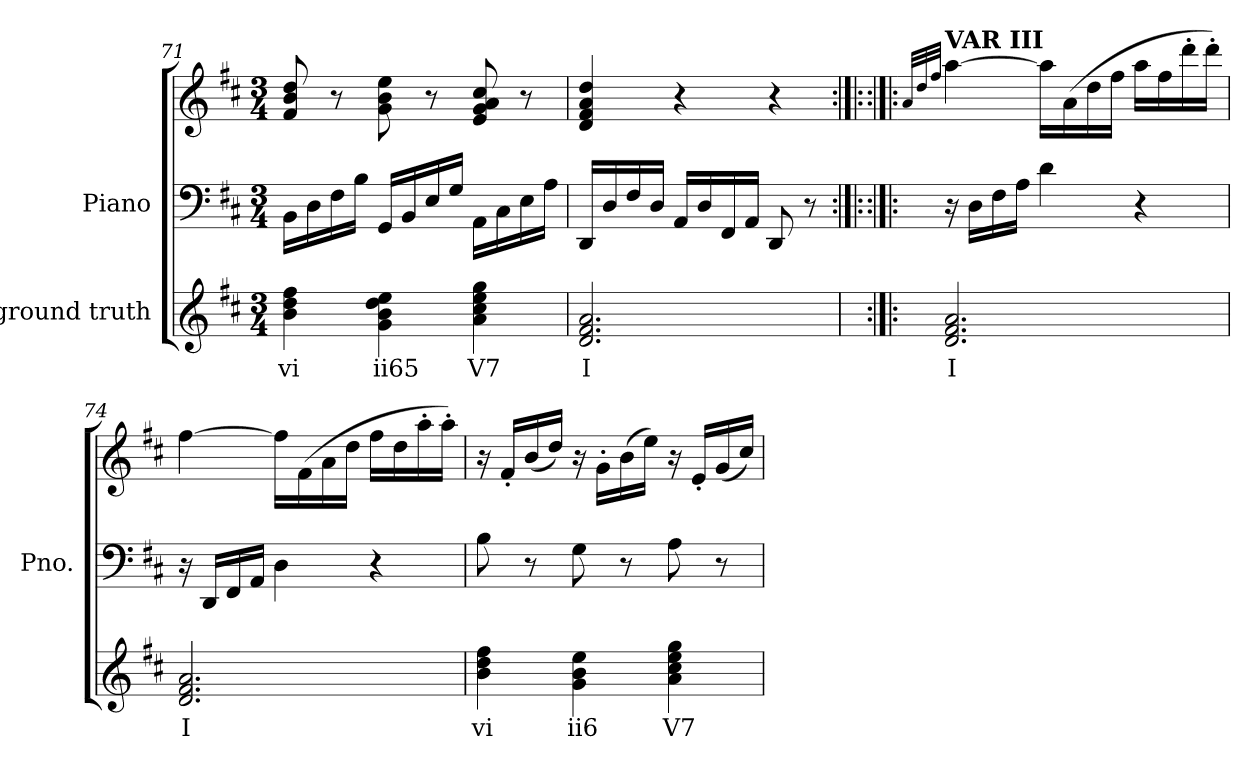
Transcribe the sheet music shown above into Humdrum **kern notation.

**kern	**text	**kern	**kern
*part2	*part2	*part1	*part1
*staff3	*staff3	*staff2	*staff1
*I"ground truth	*	*I"Piano	*
*	*	*I'Pno.	*
*	*	*clefF4	*clefG2
*k[f#c#]	*	*k[f#c#]	*k[f#c#]
*D:	*	*D:	*D:
*M3/4	*	*M3/4	*M3/4
=71	=71	=71	=71
4b 4dd 4ff#	vi	16BB\LL	8f#/ 8b/ 8dd/
.	.	16D\	.
.	.	16F#\	8r
.	.	16B\JJ	.
4g 4b 4dd 4ee	ii65	16GG/LL	8g\ 8b\ 8ee\
.	.	16BB/	.
.	.	16E/	8r
.	.	16G/JJ	.
4a 4cc# 4ee 4gg	V7	16AA\LL	8e/ 8g/ 8a/ 8cc#/
.	.	16C#\	.
.	.	16E\	8r
.	.	16A\JJ	.
=72	=72	=72	=72
2.d 2.f# 2.a	I	16DD/LL	4d/ 4f#/ 4a/ 4dd/
.	.	16D/	.
.	.	16F#/	.
.	.	16D/JJ	.
.	.	16AA/LL	4r
.	.	16D/	.
.	.	16FF#/	.
.	.	16AA/JJ	.
.	.	8DD/	4r
.	.	8r	.
!!LO:LB:g=z
=73	=73:|!|:	=73:|!|:	=73:|!|:
.	.	.	32qa/LLL
.	.	.	32qdd/
.	.	.	32qff#/JJJ
!	!	!	!LO:TX:a:B:t=VAR III
2.d 2.f# 2.a	I	16r	[4aa\
.	.	16D\LL	.
.	.	16F#\	.
.	.	16A\JJ	.
.	.	4d\	16aa\LL]
.	.	.	(>16a\
.	.	.	16dd\
.	.	.	16ff#\JJ
.	.	4r	16aa\LL
.	.	.	16ff#\
.	.	.	16ddd'\
.	.	.	16ddd'\JJ)
=74	=74	=74	=74
2.d 2.f# 2.a	I	16r	[4ff#\
.	.	16DD/LL	.
.	.	16FF#/	.
.	.	16AA/JJ	.
.	.	4D\	16ff#\LL]
.	.	.	(>16f#\
.	.	.	16a\
.	.	.	16dd\JJ
.	.	4r	16ff#\LL
.	.	.	16dd\
.	.	.	16aa'\
.	.	.	16aa'\JJ)
=75	=75	=75	=75
4b 4dd 4ff#	vi	8B\	16r
.	.	.	16f#'/LL
.	.	8r	(<16b/
.	.	.	16dd/JJ)
4g 4b 4ee	ii6	8G\	16r
.	.	.	16g'\LL
.	.	8r	(>16b\
.	.	.	16ee\JJ)
4a 4cc# 4ee 4gg	V7	8A\	16r
.	.	.	16e'/LL
.	.	8r	(<16g/
.	.	.	16cc#/JJ)
=	=	=	=
*-	*-	*-	*-
